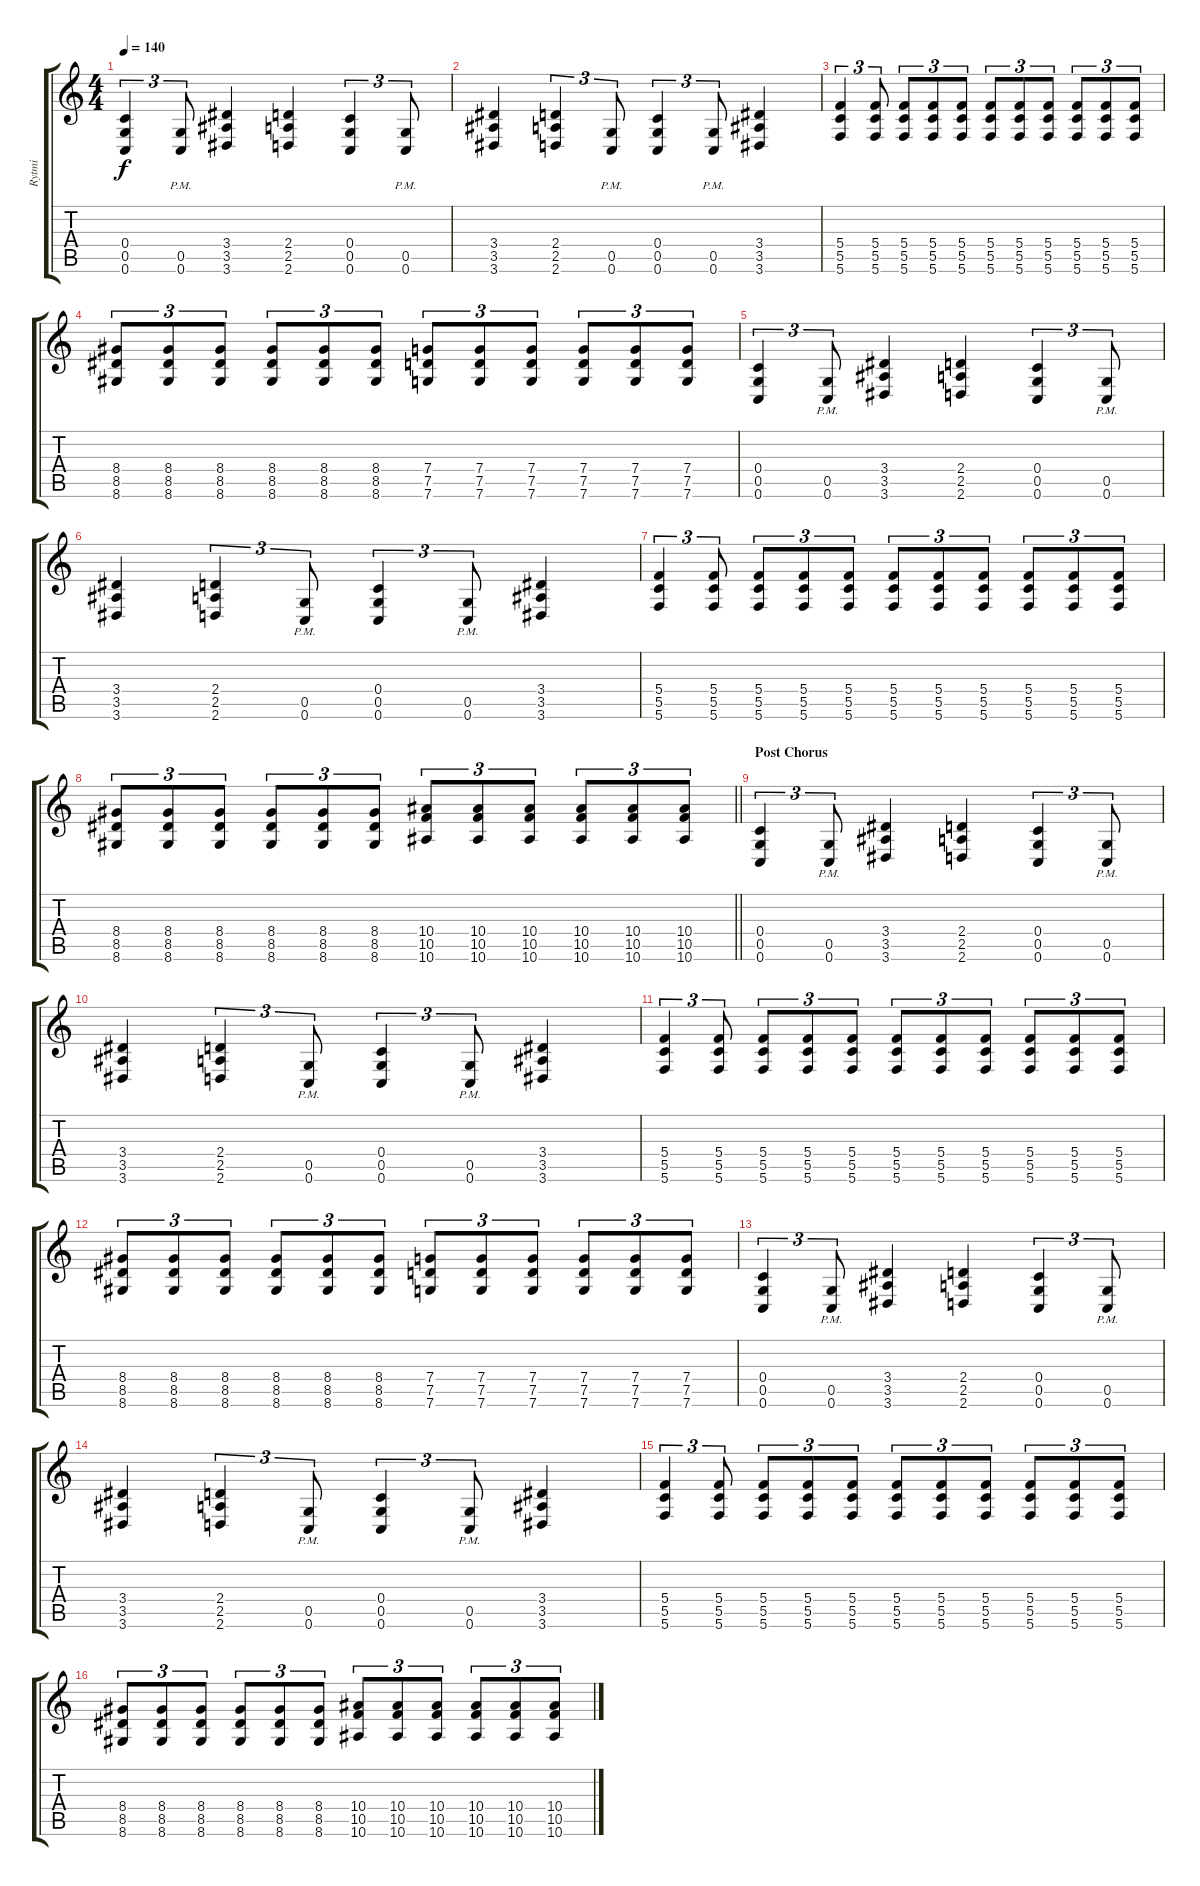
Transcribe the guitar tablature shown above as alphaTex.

\track ("Rytmi" "Rytmi") {instrument distortionguitar}
\staff {score tabs}
\tuning (D4 A3 F3 C3 G2 C2) {hide}
\ts (4 4)
\tempo 140
\clef g2
\ks c
(0.4 0.5 0.6).4{tu (3 2) dy f} (0.5{pm} 0.6{pm}).8{tu (3 2)} (3.4 3.5 3.6).4 (2.4 2.5 2.6).4 (0.4 0.5 0.6).4{tu (3 2)} (0.5{pm} 0.6{pm}).8{tu (3 2)} |
(3.4 3.5 3.6).4 (2.4 2.5 2.6).4{tu (3 2)} (0.5{pm} 0.6{pm}).8{tu (3 2)} (0.4 0.5 0.6).4{tu (3 2)} (0.5{pm} 0.6{pm}).8{tu (3 2)} (3.4 3.5 3.6).4 |
(5.4 5.5 5.6).4{tu (3 2)} (5.4 5.5 5.6).8{tu (3 2)} (5.4 5.5 5.6).8{tu (3 2)} (5.4 5.5 5.6).8{tu (3 2)} (5.4 5.5 5.6).8{tu (3 2)} (5.4 5.5 5.6).8{tu (3 2)} (5.4 5.5 5.6).8{tu (3 2)} (5.4 5.5 5.6).8{tu (3 2)} (5.4 5.5 5.6).8{tu (3 2)} (5.4 5.5 5.6).8{tu (3 2)} (5.4 5.5 5.6).8{tu (3 2)} |
(8.4 8.5 8.6).8{tu (3 2)} (8.4 8.5 8.6).8{tu (3 2)} (8.4 8.5 8.6).8{tu (3 2)} (8.4 8.5 8.6).8{tu (3 2)} (8.4 8.5 8.6).8{tu (3 2)} (8.4 8.5 8.6).8{tu (3 2)} (7.4 7.5 7.6).8{tu (3 2)} (7.4 7.5 7.6).8{tu (3 2)} (7.4 7.5 7.6).8{tu (3 2)} (7.4 7.5 7.6).8{tu (3 2)} (7.4 7.5 7.6).8{tu (3 2)} (7.4 7.5 7.6).8{tu (3 2)} |
(0.4 0.5 0.6).4{tu (3 2)} (0.5{pm} 0.6{pm}).8{tu (3 2)} (3.4 3.5 3.6).4 (2.4 2.5 2.6).4 (0.4 0.5 0.6).4{tu (3 2)} (0.5{pm} 0.6{pm}).8{tu (3 2)} |
(3.4 3.5 3.6).4 (2.4 2.5 2.6).4{tu (3 2)} (0.5{pm} 0.6{pm}).8{tu (3 2)} (0.4 0.5 0.6).4{tu (3 2)} (0.5{pm} 0.6{pm}).8{tu (3 2)} (3.4 3.5 3.6).4 |
(5.4 5.5 5.6).4{tu (3 2)} (5.4 5.5 5.6).8{tu (3 2)} (5.4 5.5 5.6).8{tu (3 2)} (5.4 5.5 5.6).8{tu (3 2)} (5.4 5.5 5.6).8{tu (3 2)} (5.4 5.5 5.6).8{tu (3 2)} (5.4 5.5 5.6).8{tu (3 2)} (5.4 5.5 5.6).8{tu (3 2)} (5.4 5.5 5.6).8{tu (3 2)} (5.4 5.5 5.6).8{tu (3 2)} (5.4 5.5 5.6).8{tu (3 2)} |
\barLineRight lightlight
(8.4 8.5 8.6).8{tu (3 2)} (8.4 8.5 8.6).8{tu (3 2)} (8.4 8.5 8.6).8{tu (3 2)} (8.4 8.5 8.6).8{tu (3 2)} (8.4 8.5 8.6).8{tu (3 2)} (8.4 8.5 8.6).8{tu (3 2)} (10.4 10.5 10.6).8{tu (3 2)} (10.4 10.5 10.6).8{tu (3 2)} (10.4 10.5 10.6).8{tu (3 2)} (10.4 10.5 10.6).8{tu (3 2)} (10.4 10.5 10.6).8{tu (3 2)} (10.4 10.5 10.6).8{tu (3 2)} |
\section ("" "Post Chorus")
(0.4 0.5 0.6).4{tu (3 2)} (0.5{pm} 0.6{pm}).8{tu (3 2)} (3.4 3.5 3.6).4 (2.4 2.5 2.6).4 (0.4 0.5 0.6).4{tu (3 2)} (0.5{pm} 0.6{pm}).8{tu (3 2)} |
(3.4 3.5 3.6).4 (2.4 2.5 2.6).4{tu (3 2)} (0.5{pm} 0.6{pm}).8{tu (3 2)} (0.4 0.5 0.6).4{tu (3 2)} (0.5{pm} 0.6{pm}).8{tu (3 2)} (3.4 3.5 3.6).4 |
(5.4 5.5 5.6).4{tu (3 2)} (5.4 5.5 5.6).8{tu (3 2)} (5.4 5.5 5.6).8{tu (3 2)} (5.4 5.5 5.6).8{tu (3 2)} (5.4 5.5 5.6).8{tu (3 2)} (5.4 5.5 5.6).8{tu (3 2)} (5.4 5.5 5.6).8{tu (3 2)} (5.4 5.5 5.6).8{tu (3 2)} (5.4 5.5 5.6).8{tu (3 2)} (5.4 5.5 5.6).8{tu (3 2)} (5.4 5.5 5.6).8{tu (3 2)} |
(8.4 8.5 8.6).8{tu (3 2)} (8.4 8.5 8.6).8{tu (3 2)} (8.4 8.5 8.6).8{tu (3 2)} (8.4 8.5 8.6).8{tu (3 2)} (8.4 8.5 8.6).8{tu (3 2)} (8.4 8.5 8.6).8{tu (3 2)} (7.4 7.5 7.6).8{tu (3 2)} (7.4 7.5 7.6).8{tu (3 2)} (7.4 7.5 7.6).8{tu (3 2)} (7.4 7.5 7.6).8{tu (3 2)} (7.4 7.5 7.6).8{tu (3 2)} (7.4 7.5 7.6).8{tu (3 2)} |
(0.4 0.5 0.6).4{tu (3 2)} (0.5{pm} 0.6{pm}).8{tu (3 2)} (3.4 3.5 3.6).4 (2.4 2.5 2.6).4 (0.4 0.5 0.6).4{tu (3 2)} (0.5{pm} 0.6{pm}).8{tu (3 2)} |
(3.4 3.5 3.6).4 (2.4 2.5 2.6).4{tu (3 2)} (0.5{pm} 0.6{pm}).8{tu (3 2)} (0.4 0.5 0.6).4{tu (3 2)} (0.5{pm} 0.6{pm}).8{tu (3 2)} (3.4 3.5 3.6).4 |
(5.4 5.5 5.6).4{tu (3 2)} (5.4 5.5 5.6).8{tu (3 2)} (5.4 5.5 5.6).8{tu (3 2)} (5.4 5.5 5.6).8{tu (3 2)} (5.4 5.5 5.6).8{tu (3 2)} (5.4 5.5 5.6).8{tu (3 2)} (5.4 5.5 5.6).8{tu (3 2)} (5.4 5.5 5.6).8{tu (3 2)} (5.4 5.5 5.6).8{tu (3 2)} (5.4 5.5 5.6).8{tu (3 2)} (5.4 5.5 5.6).8{tu (3 2)} |
(8.4 8.5 8.6).8{tu (3 2)} (8.4 8.5 8.6).8{tu (3 2)} (8.4 8.5 8.6).8{tu (3 2)} (8.4 8.5 8.6).8{tu (3 2)} (8.4 8.5 8.6).8{tu (3 2)} (8.4 8.5 8.6).8{tu (3 2)} (10.4 10.5 10.6).8{tu (3 2)} (10.4 10.5 10.6).8{tu (3 2)} (10.4 10.5 10.6).8{tu (3 2)} (10.4 10.5 10.6).8{tu (3 2)} (10.4 10.5 10.6).8{tu (3 2)} (10.4 10.5 10.6).8{tu (3 2)}
